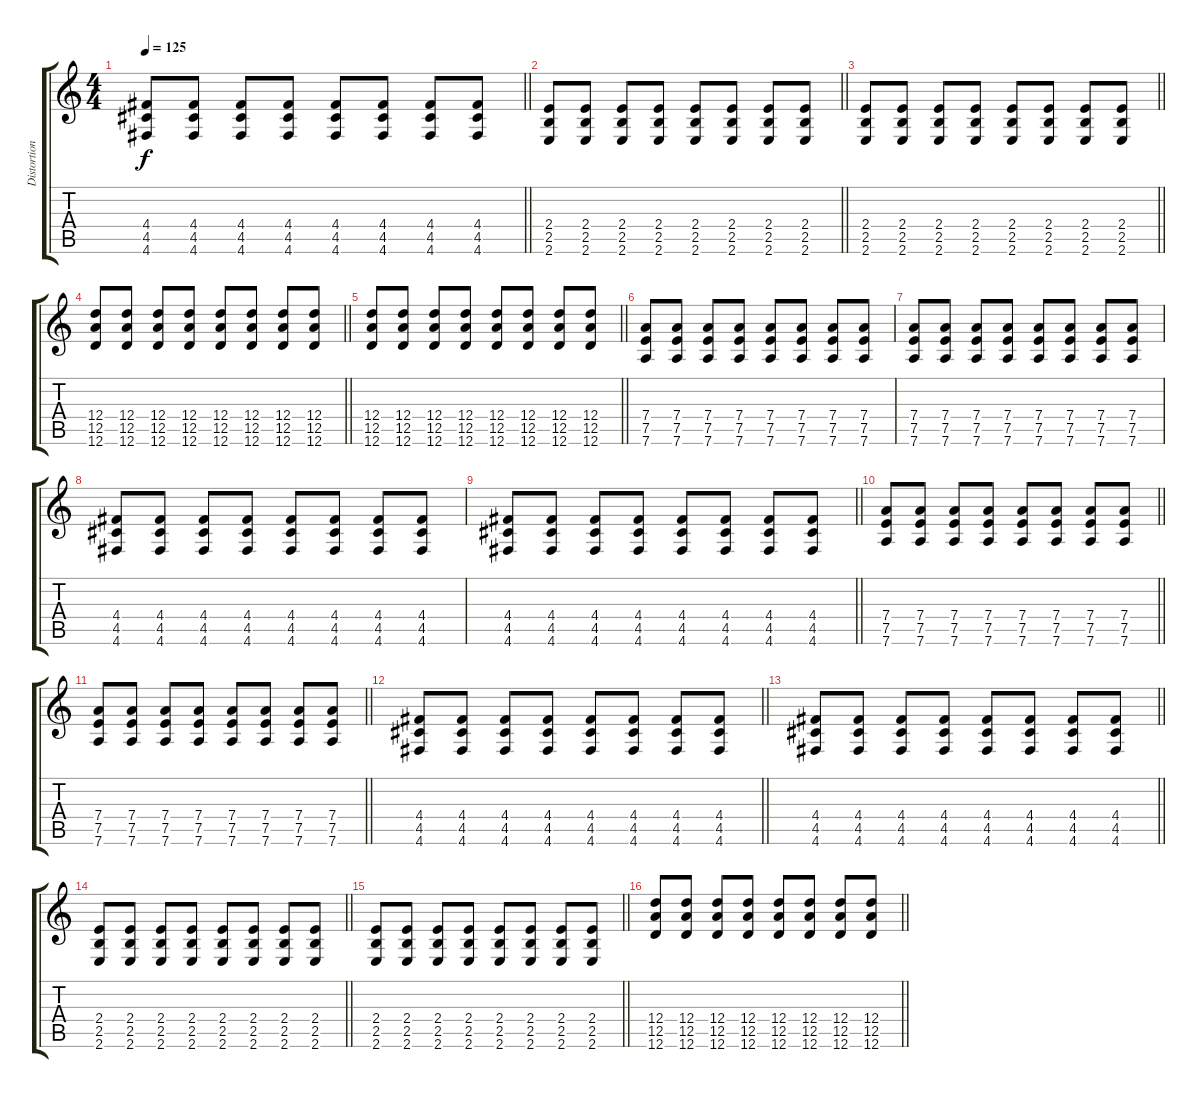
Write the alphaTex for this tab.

\track ("Distortion" "Distortion") {instrument distortionguitar}
\staff {score tabs}
\tuning (E4 B3 G3 D3 A2 D2) {hide}
\ts (4 4)
\tempo 125
\clef g2
\barLineRight lightlight
\ks c
(4.4 4.5 4.6).8{dy f} (4.4 4.5 4.6).8 (4.4 4.5 4.6).8 (4.4 4.5 4.6).8 (4.4 4.5 4.6).8 (4.4 4.5 4.6).8 (4.4 4.5 4.6).8 (4.4 4.5 4.6).8 |
\section ("" "")
\barLineRight lightlight
(2.4 2.5 2.6).8 (2.4 2.5 2.6).8 (2.4 2.5 2.6).8 (2.4 2.5 2.6).8 (2.4 2.5 2.6).8 (2.4 2.5 2.6).8 (2.4 2.5 2.6).8 (2.4 2.5 2.6).8 |
\barLineRight lightlight
(2.4 2.5 2.6).8 (2.4 2.5 2.6).8 (2.4 2.5 2.6).8 (2.4 2.5 2.6).8 (2.4 2.5 2.6).8 (2.4 2.5 2.6).8 (2.4 2.5 2.6).8 (2.4 2.5 2.6).8 |
\barLineRight lightlight
(12.4 12.5 12.6).8 (12.4 12.5 12.6).8 (12.4 12.5 12.6).8 (12.4 12.5 12.6).8 (12.4 12.5 12.6).8 (12.4 12.5 12.6).8 (12.4 12.5 12.6).8 (12.4 12.5 12.6).8 |
\barLineRight lightlight
(12.4 12.5 12.6).8 (12.4 12.5 12.6).8 (12.4 12.5 12.6).8 (12.4 12.5 12.6).8 (12.4 12.5 12.6).8 (12.4 12.5 12.6).8 (12.4 12.5 12.6).8 (12.4 12.5 12.6).8 |
\section ("" "")
(7.4 7.5 7.6).8 (7.4 7.5 7.6).8 (7.4 7.5 7.6).8 (7.4 7.5 7.6).8 (7.4 7.5 7.6).8 (7.4 7.5 7.6).8 (7.4 7.5 7.6).8 (7.4 7.5 7.6).8 |
(7.4 7.5 7.6).8 (7.4 7.5 7.6).8 (7.4 7.5 7.6).8 (7.4 7.5 7.6).8 (7.4 7.5 7.6).8 (7.4 7.5 7.6).8 (7.4 7.5 7.6).8 (7.4 7.5 7.6).8 |
(4.4 4.5 4.6).8 (4.4 4.5 4.6).8 (4.4 4.5 4.6).8 (4.4 4.5 4.6).8 (4.4 4.5 4.6).8 (4.4 4.5 4.6).8 (4.4 4.5 4.6).8 (4.4 4.5 4.6).8 |
\barLineRight lightlight
(4.4 4.5 4.6).8 (4.4 4.5 4.6).8 (4.4 4.5 4.6).8 (4.4 4.5 4.6).8 (4.4 4.5 4.6).8 (4.4 4.5 4.6).8 (4.4 4.5 4.6).8 (4.4 4.5 4.6).8 |
\barLineRight lightlight
(7.4 7.5 7.6).8 (7.4 7.5 7.6).8 (7.4 7.5 7.6).8 (7.4 7.5 7.6).8 (7.4 7.5 7.6).8 (7.4 7.5 7.6).8 (7.4 7.5 7.6).8 (7.4 7.5 7.6).8 |
\barLineRight lightlight
(7.4 7.5 7.6).8 (7.4 7.5 7.6).8 (7.4 7.5 7.6).8 (7.4 7.5 7.6).8 (7.4 7.5 7.6).8 (7.4 7.5 7.6).8 (7.4 7.5 7.6).8 (7.4 7.5 7.6).8 |
\barLineRight lightlight
(4.4 4.5 4.6).8 (4.4 4.5 4.6).8 (4.4 4.5 4.6).8 (4.4 4.5 4.6).8 (4.4 4.5 4.6).8 (4.4 4.5 4.6).8 (4.4 4.5 4.6).8 (4.4 4.5 4.6).8 |
\barLineRight lightlight
(4.4 4.5 4.6).8 (4.4 4.5 4.6).8 (4.4 4.5 4.6).8 (4.4 4.5 4.6).8 (4.4 4.5 4.6).8 (4.4 4.5 4.6).8 (4.4 4.5 4.6).8 (4.4 4.5 4.6).8 |
\barLineRight lightlight
(2.4 2.5 2.6).8 (2.4 2.5 2.6).8 (2.4 2.5 2.6).8 (2.4 2.5 2.6).8 (2.4 2.5 2.6).8 (2.4 2.5 2.6).8 (2.4 2.5 2.6).8 (2.4 2.5 2.6).8 |
\barLineRight lightlight
(2.4 2.5 2.6).8 (2.4 2.5 2.6).8 (2.4 2.5 2.6).8 (2.4 2.5 2.6).8 (2.4 2.5 2.6).8 (2.4 2.5 2.6).8 (2.4 2.5 2.6).8 (2.4 2.5 2.6).8 |
\barLineRight lightlight
(12.4 12.5 12.6).8 (12.4 12.5 12.6).8 (12.4 12.5 12.6).8 (12.4 12.5 12.6).8 (12.4 12.5 12.6).8 (12.4 12.5 12.6).8 (12.4 12.5 12.6).8 (12.4 12.5 12.6).8
